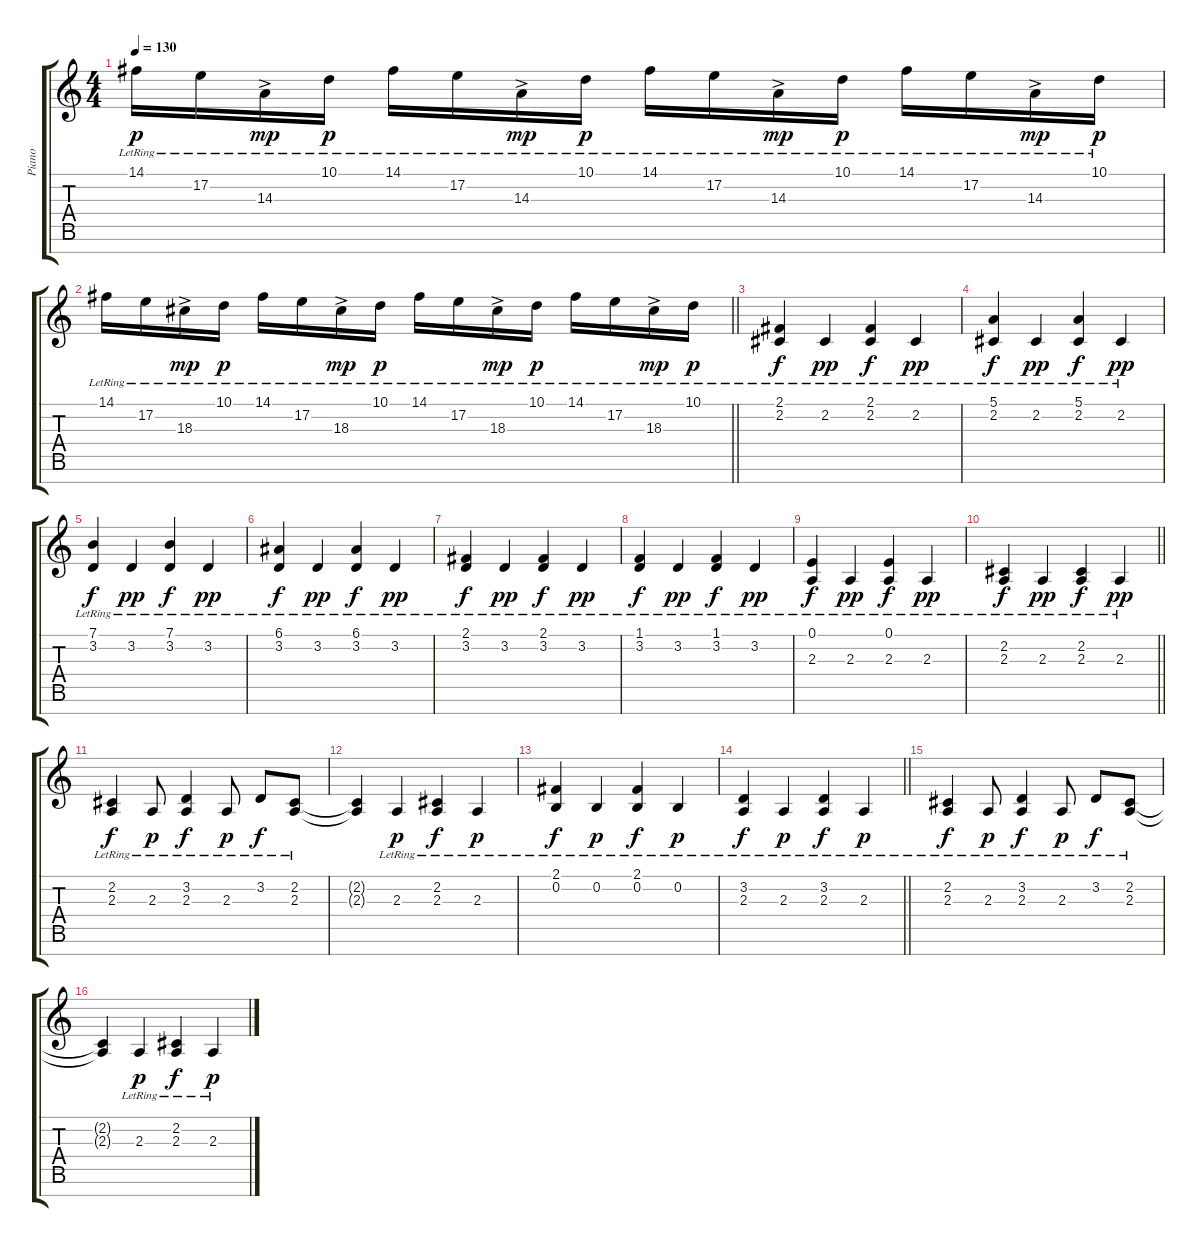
\track ("Piano" "Piano") {instrument acousticgrandpiano}
\staff {score tabs}
\tuning (E4 B3 G3 D3 A2 E2 B1) {hide}
\ts (4 4)
\tempo 130
\clef g2
\ks c
14.1{lr}.16{dy p} 17.2{lr}.16 14.3{ac lr}.16{dy mp} 10.1{lr}.16{dy p} 14.1{lr}.16 17.2{lr}.16 14.3{ac lr}.16{dy mp} 10.1{lr}.16{dy p} 14.1{lr}.16 17.2{lr}.16 14.3{ac lr}.16{dy mp} 10.1{lr}.16{dy p} 14.1{lr}.16 17.2{lr}.16 14.3{ac lr}.16{dy mp} 10.1{lr}.16{dy p} |
\barLineRight lightlight
14.1{lr}.16 17.2{lr}.16 18.3{ac lr}.16{dy mp} 10.1{lr}.16{dy p} 14.1{lr}.16 17.2{lr}.16 18.3{ac lr}.16{dy mp} 10.1{lr}.16{dy p} 14.1{lr}.16 17.2{lr}.16 18.3{ac lr}.16{dy mp} 10.1{lr}.16{dy p} 14.1{lr}.16 17.2{lr}.16 18.3{ac lr}.16{dy mp} 10.1{lr}.16{dy p} |
(2.1{lr} 2.2{lr}).4{dy f} 2.2{lr}.4{dy pp} (2.1{lr} 2.2{lr}).4{dy f} 2.2{lr}.4{dy pp} |
(5.1{lr} 2.2{lr}).4{dy f} 2.2{lr}.4{dy pp} (5.1{lr} 2.2{lr}).4{dy f} 2.2{lr}.4{dy pp} |
(7.1{lr} 3.2{lr}).4{dy f} 3.2{lr}.4{dy pp} (7.1{lr} 3.2{lr}).4{dy f} 3.2{lr}.4{dy pp} |
(6.1 3.2{lr}).4{dy f} 3.2{lr}.4{dy pp} (6.1 3.2{lr}).4{dy f} 3.2{lr}.4{dy pp} |
(2.1{lr} 3.2{lr}).4{dy f} 3.2{lr}.4{dy pp} (2.1{lr} 3.2{lr}).4{dy f} 3.2{lr}.4{dy pp} |
(1.1{lr} 3.2{lr}).4{dy f} 3.2{lr}.4{dy pp} (1.1{lr} 3.2{lr}).4{dy f} 3.2{lr}.4{dy pp} |
(0.1 2.3{lr}).4{dy f} 2.3{lr}.4{dy pp} (0.1 2.3{lr}).4{dy f} 2.3{lr}.4{dy pp} |
\barLineRight lightlight
(2.2{lr} 2.3{lr}).4{dy f} 2.3{lr}.4{dy pp} (2.2{lr} 2.3{lr}).4{dy f} 2.3{lr}.4{dy pp} |
(2.2{lr} 2.3{lr}).4{dy f} 2.3{lr}.8{dy p} (3.2{lr} 2.3{lr}).4{dy f} 2.3{lr}.8{dy p} 3.2{lr}.8{dy f} (2.2{lr} 2.3{lr}).8 |
(2.2{t} 2.3{t}).4 2.3{lr}.4{dy p} (2.2{lr} 2.3{lr}).4{dy f} 2.3{lr}.4{dy p} |
(2.1{lr} 0.2{lr}).4{dy f} 0.2{lr}.4{dy p} (2.1{lr} 0.2{lr}).4{dy f} 0.2{lr}.4{dy p} |
\barLineRight lightlight
(3.2{lr} 2.3{lr}).4{dy f} 2.3{lr}.4{dy p} (3.2{lr} 2.3{lr}).4{dy f} 2.3{lr}.4{dy p} |
(2.2{lr} 2.3{lr}).4{dy f} 2.3{lr}.8{dy p} (3.2{lr} 2.3{lr}).4{dy f} 2.3{lr}.8{dy p} 3.2{lr}.8{dy f} (2.2{lr} 2.3{lr}).8 |
(2.2{t} 2.3{t}).4 2.3{lr}.4{dy p} (2.2{lr} 2.3{lr}).4{dy f} 2.3{lr}.4{dy p}
